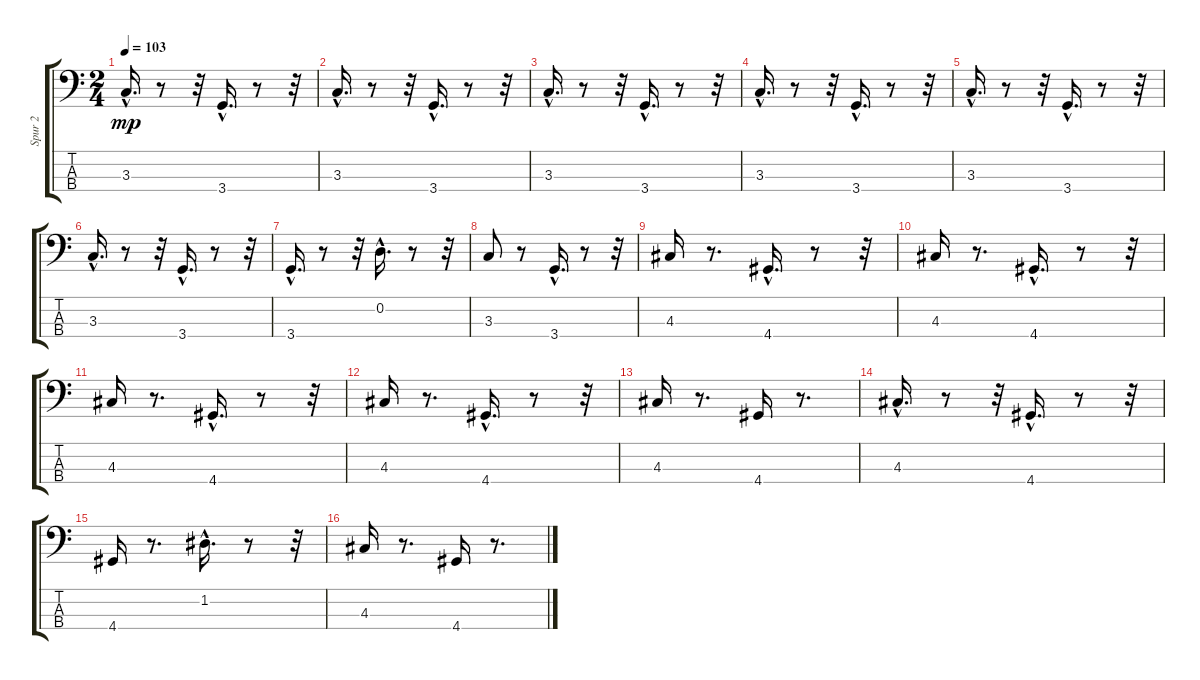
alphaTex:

\track ("Spur 2" "Spur 2") {instrument fretlessbass}
\staff {score tabs}
\tuning (G2 D2 A1 E1) {hide}
\ts (2 4)
\tempo 103
\clef f4
\ks c
3.3{hac}.16{d dy mp} r.8 r.32 3.4{hac}.16{d} r.8 r.32 |
3.3{hac}.16{d} r.8 r.32 3.4{hac}.16{d} r.8 r.32 |
3.3{hac}.16{d} r.8 r.32 3.4{hac}.16{d} r.8 r.32 |
3.3{hac}.16{d} r.8 r.32 3.4{hac}.16{d} r.8 r.32 |
3.3{hac}.16{d} r.8 r.32 3.4{hac}.16{d} r.8 r.32 |
3.3{hac}.16{d} r.8 r.32 3.4{hac}.16{d} r.8 r.32 |
3.4{hac}.16{d} r.8 r.32 0.2{hac}.16{d} r.8 r.32 |
3.3.8 r.8 3.4{hac}.16{d} r.8 r.32 |
4.3.16 r.8{d} 4.4{hac}.16{d} r.8 r.32 |
4.3.16 r.8{d} 4.4{hac}.16{d} r.8 r.32 |
4.3.16 r.8{d} 4.4{hac}.16{d} r.8 r.32 |
4.3.16 r.8{d} 4.4{hac}.16{d} r.8 r.32 |
4.3.16 r.8{d} 4.4.16 r.8{d} |
4.3{hac}.16{d} r.8 r.32 4.4{hac}.16{d} r.8 r.32 |
4.4.16 r.8{d} 1.2{hac}.16{d} r.8 r.32 |
4.3.16 r.8{d} 4.4.16 r.8{d}
